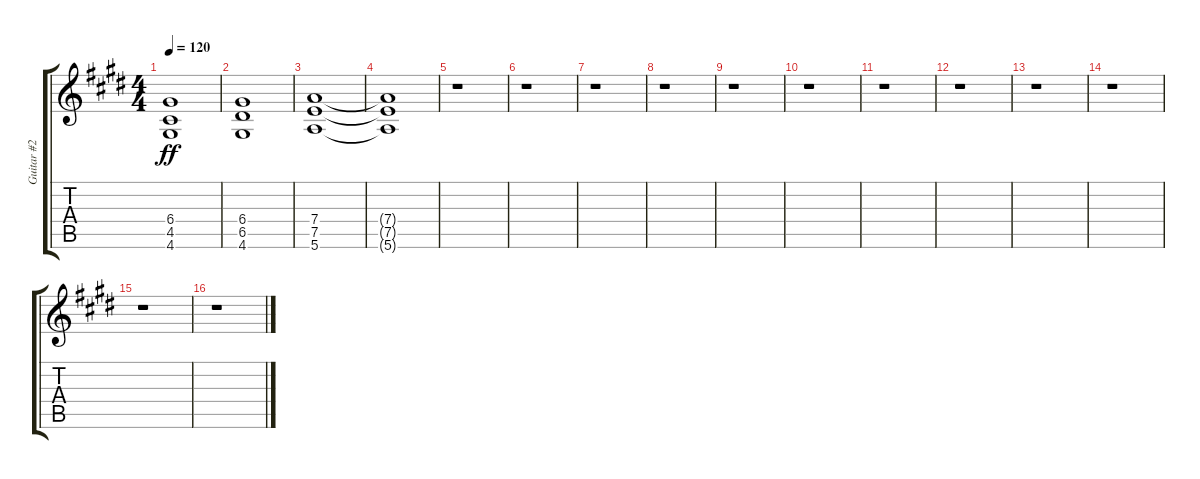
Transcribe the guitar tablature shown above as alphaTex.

\track ("Guitar #2" "Guitar #2") {instrument distortionguitar}
\staff {score tabs}
\tuning (E4 B3 G3 D3 A2 E2) {hide}
\ts (4 4)
\tempo 120
\clef g2
\ks e
(6.4 4.5 4.6).1{dy ff} |
(6.4 6.5 4.6).1 |
(7.4 7.5 5.6).1 |
(7.4{t} 7.5{t} 5.6{t}).1 |
r.1 |
r.1 |
r.1 |
r.1 |
r.1 |
r.1 |
r.1 |
r.1 |
r.1 |
r.1 |
r.1 |
r.1
